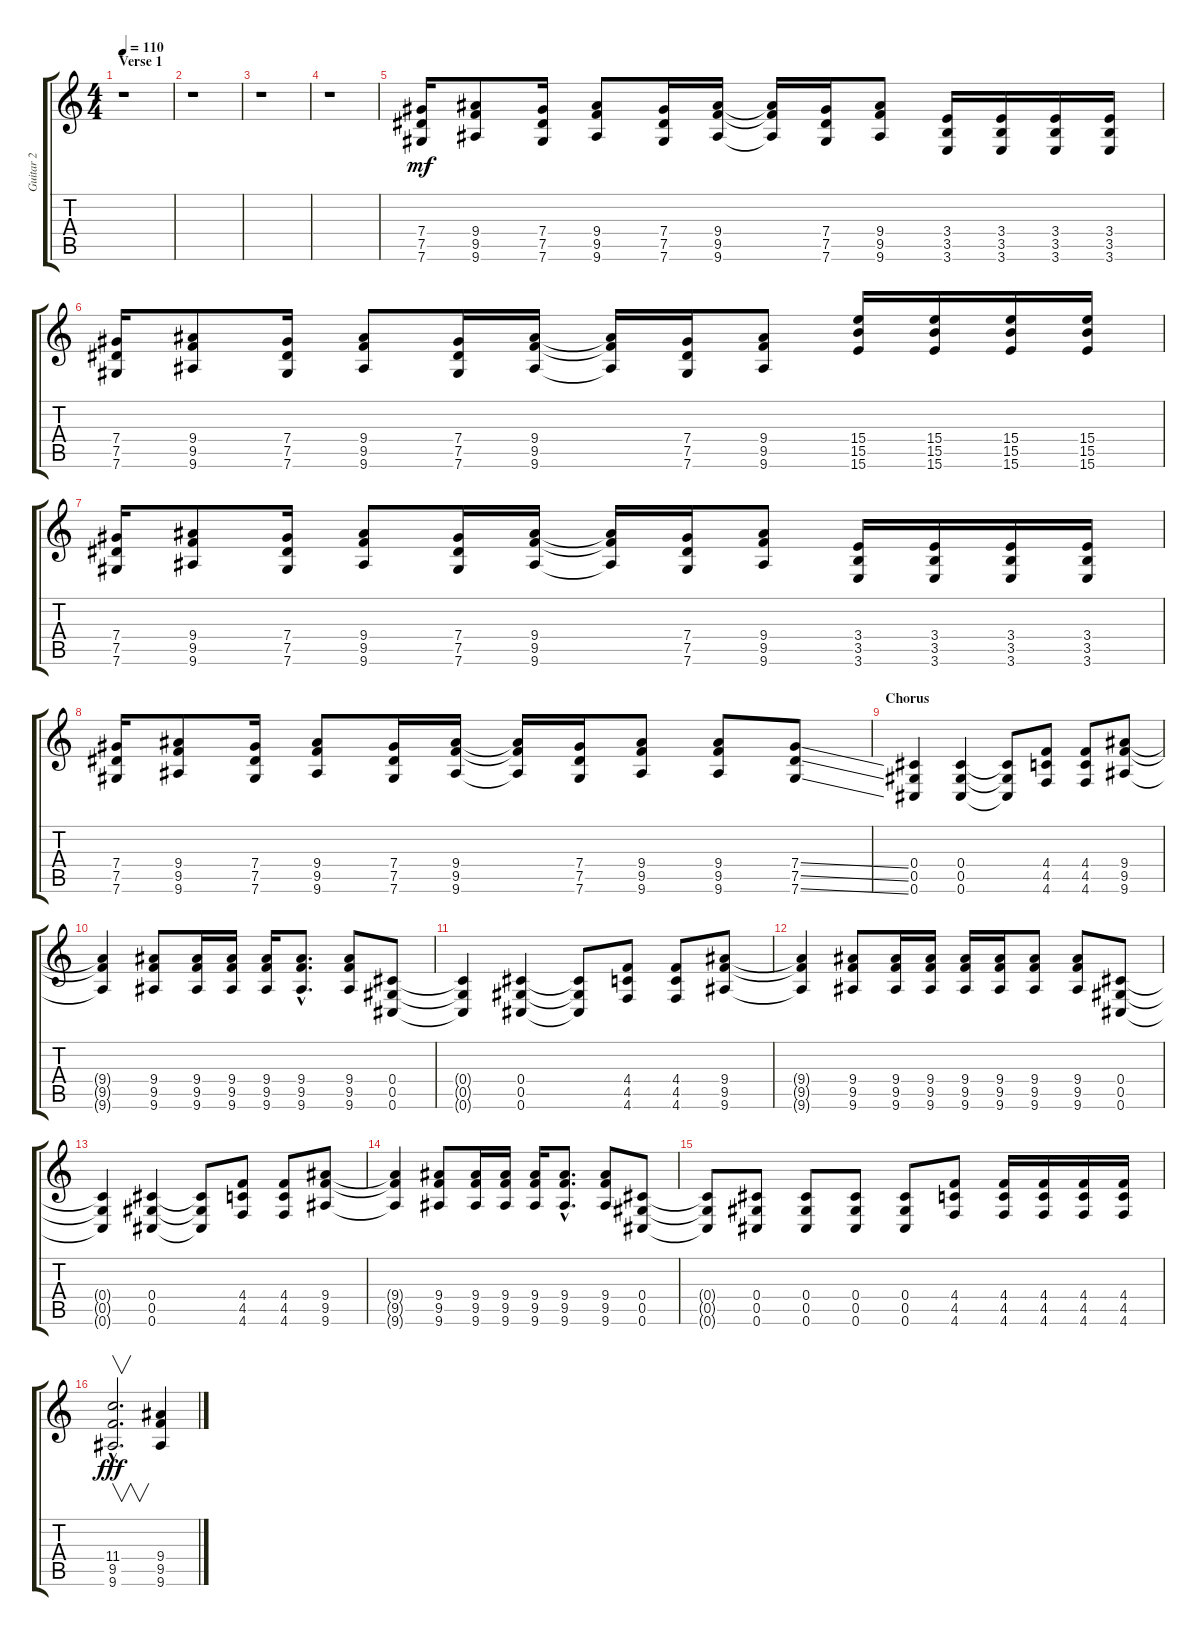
\track ("Guitar 2" "Guitar 2") {instrument distortionguitar}
\staff {score tabs}
\tuning (Eb4 Bb3 Gb3 Db3 Ab2 Db2) {hide}
\ts (4 4)
\section ("" "Verse 1")
\tempo 110
\clef g2
\ks c
r.1{dy mf} |
r.1 |
r.1 |
r.1 |
(7.4 7.5 7.6).16 (9.4 9.5 9.6).8 (7.4 7.5 7.6).16 (9.4 9.5 9.6).8 (7.4 7.5 7.6).16 (9.4 9.5 9.6).16 (9.4{t} 9.5{t} 9.6{t}).16 (7.4 7.5 7.6).16 (9.4 9.5 9.6).8 (3.4 3.5 3.6).16 (3.4 3.5 3.6).16 (3.4 3.5 3.6).16 (3.4 3.5 3.6).16 |
(7.4 7.5 7.6).16 (9.4 9.5 9.6).8 (7.4 7.5 7.6).16 (9.4 9.5 9.6).8 (7.4 7.5 7.6).16 (9.4 9.5 9.6).16 (9.4{t} 9.5{t} 9.6{t}).16 (7.4 7.5 7.6).16 (9.4 9.5 9.6).8 (15.4 15.5 15.6).16 (15.4 15.5 15.6).16 (15.4 15.5 15.6).16 (15.4 15.5 15.6).16 |
(7.4 7.5 7.6).16 (9.4 9.5 9.6).8 (7.4 7.5 7.6).16 (9.4 9.5 9.6).8 (7.4 7.5 7.6).16 (9.4 9.5 9.6).16 (9.4{t} 9.5{t} 9.6{t}).16 (7.4 7.5 7.6).16 (9.4 9.5 9.6).8 (3.4 3.5 3.6).16 (3.4 3.5 3.6).16 (3.4 3.5 3.6).16 (3.4 3.5 3.6).16 |
(7.4 7.5 7.6).16 (9.4 9.5 9.6).8 (7.4 7.5 7.6).16 (9.4 9.5 9.6).8 (7.4 7.5 7.6).16 (9.4 9.5 9.6).16 (9.4{t} 9.5{t} 9.6{t}).16 (7.4 7.5 7.6).16 (9.4 9.5 9.6).8 (9.4 9.5 9.6).8 (7.4{ss} 7.5{ss} 7.6{ss}).8 |
\section ("" "Chorus")
(0.4 0.5 0.6).4 (0.4 0.5 0.6).4 (0.4{t} 0.5{t} 0.6{t}).8 (4.4 4.5 4.6).8 (4.4 4.5 4.6).8 (9.4 9.5 9.6).8 |
(9.4{t} 9.5{t} 9.6{t}).4 (9.4 9.5 9.6).8 (9.4 9.5 9.6).16 (9.4 9.5 9.6).16 (9.4 9.5 9.6).16 (9.4{hac} 9.5{hac} 9.6{hac}).8{d} (9.4 9.5 9.6).8 (0.4 0.5 0.6).8 |
(0.4{t} 0.5{t} 0.6{t}).4 (0.4 0.5 0.6).4 (0.4{t} 0.5{t} 0.6{t}).8 (4.4 4.5 4.6).8 (4.4 4.5 4.6).8 (9.4 9.5 9.6).8 |
(9.4{t} 9.5{t} 9.6{t}).4 (9.4 9.5 9.6).8 (9.4 9.5 9.6).16 (9.4 9.5 9.6).16 (9.4 9.5 9.6).16 (9.4 9.5 9.6).16 (9.4 9.5 9.6).8 (9.4 9.5 9.6).8 (0.4 0.5 0.6).8 |
(0.4{t} 0.5{t} 0.6{t}).4 (0.4 0.5 0.6).4 (0.4{t} 0.5{t} 0.6{t}).8 (4.4 4.5 4.6).8 (4.4 4.5 4.6).8 (9.4 9.5 9.6).8 |
(9.4{t} 9.5{t} 9.6{t}).4 (9.4 9.5 9.6).8 (9.4 9.5 9.6).16 (9.4 9.5 9.6).16 (9.4 9.5 9.6).16 (9.4{hac} 9.5{hac} 9.6{hac}).8{d} (9.4 9.5 9.6).8 (0.4 0.5 0.6).8 |
(0.4{t} 0.5{t} 0.6{t}).8 (0.4 0.5 0.6).8 (0.4 0.5 0.6).8 (0.4 0.5 0.6).8 (0.4 0.5 0.6).8 (4.4 4.5 4.6).8 (4.4 4.5 4.6).16 (4.4 4.5 4.6).16 (4.4 4.5 4.6).16 (4.4 4.5 4.6).16 |
(11.4{hac} 9.5{hac} 9.6{hac}).2{v d dy fff instrument electricguitarclean} (9.4 9.5 9.6).4
